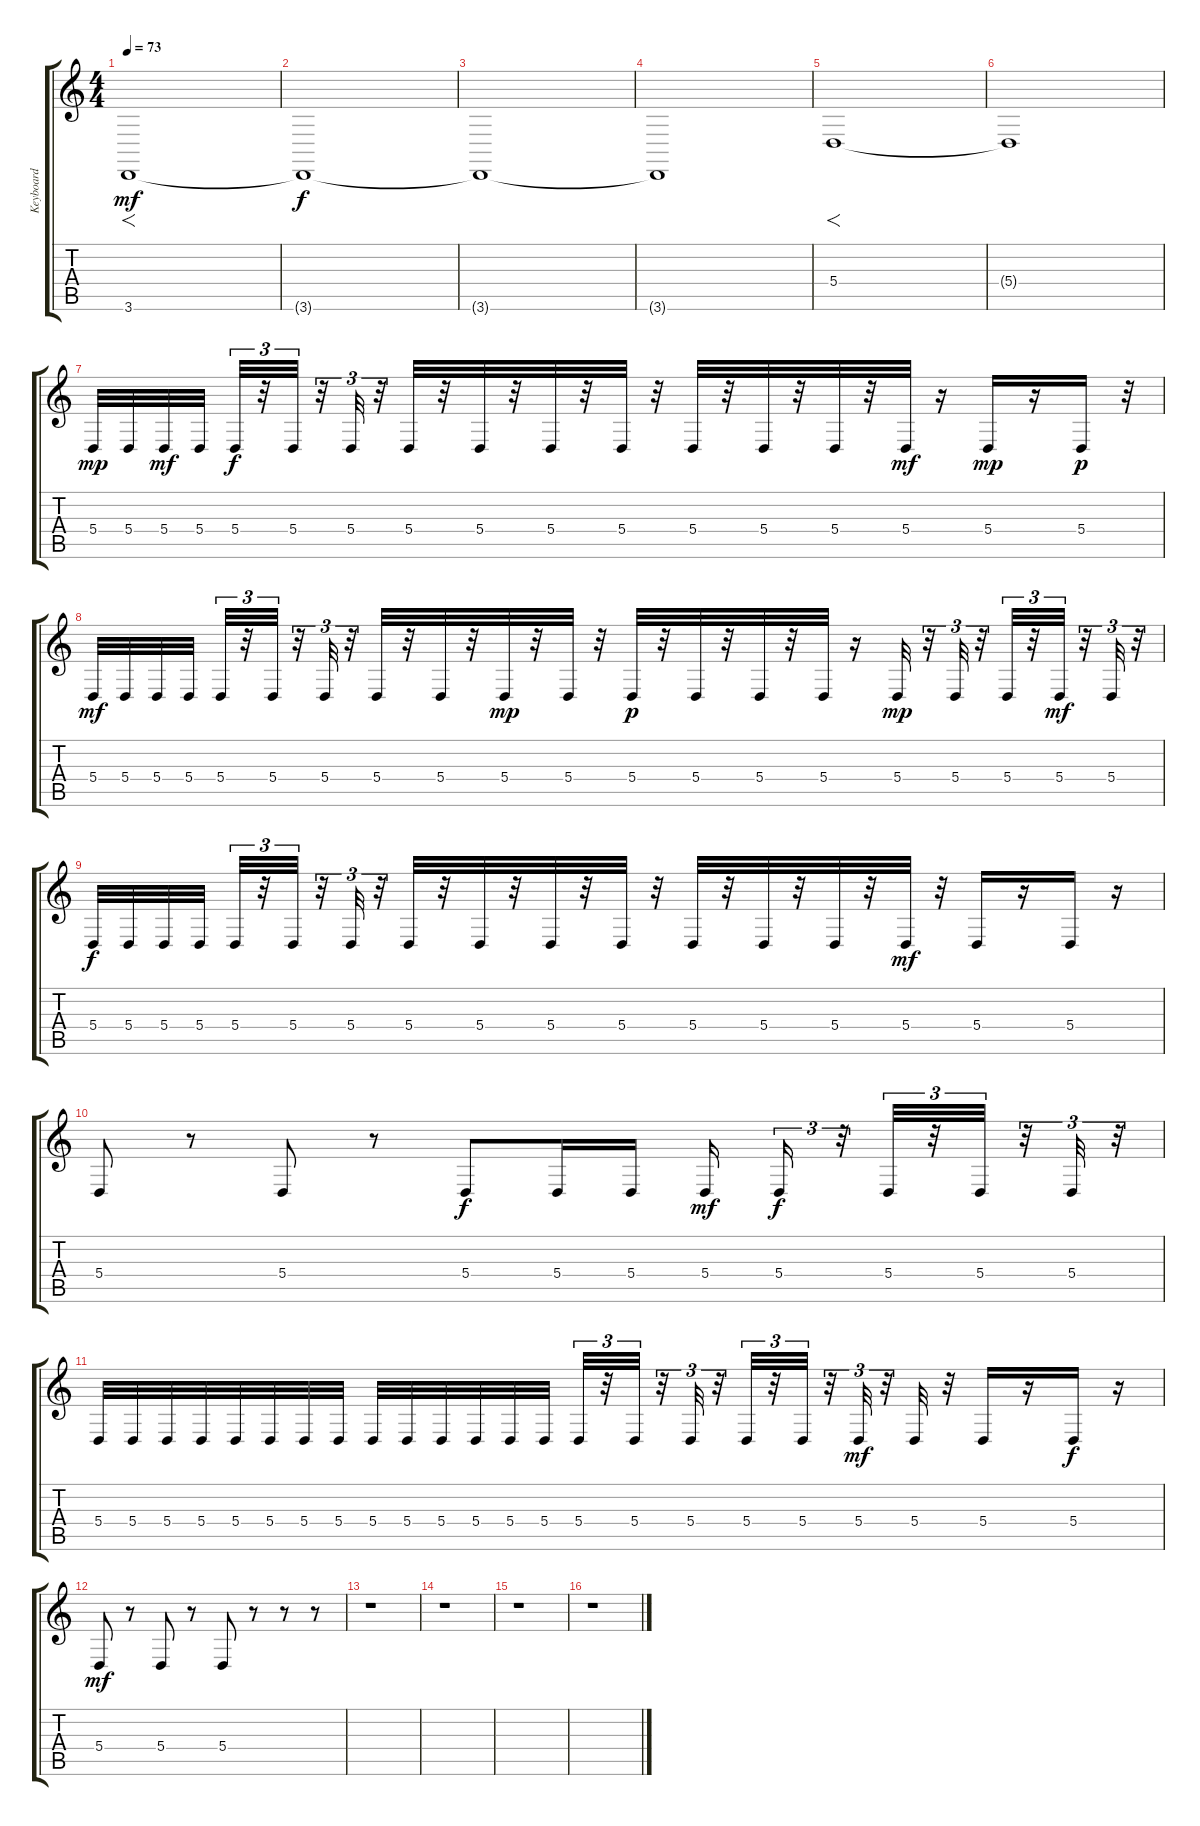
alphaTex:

\track ("Keyboard" "Keyboard") {instrument lead2sawtooth}
\staff {score tabs}
\tuning (B3 Gb3 D3 A2 E2 B1) {hide}
\ts (4 4)
\tempo 73
\clef g2
\ks c
3.6.1{f dy mf instrument lead2sawtooth} |
3.6{t}.1{dy f} |
3.6{t}.1 |
3.6{t}.1 |
5.4.1{f volume 7} |
5.4{t}.1 |
5.4.32{dy mp} 5.4.32 5.4.32{dy mf} 5.4.32 5.4.32{tu (3 2) dy f} r.32{tu (3 2)} 5.4.32{tu (3 2)} r.32{tu (3 2)} 5.4.32{tu (3 2)} r.32{tu (3 2)} 5.4.32 r.32 5.4.32 r.32 5.4.32 r.32 5.4.32 r.32 5.4.32 r.32 5.4.32 r.32 5.4.32 r.32 5.4.32{dy mf} r.16 5.4.16{dy mp} r.16 5.4.16{dy p} r.32 |
5.4.32{dy mf} 5.4.32 5.4.32 5.4.32 5.4.32{tu (3 2)} r.32{tu (3 2)} 5.4.32{tu (3 2)} r.32{tu (3 2)} 5.4.32{tu (3 2)} r.32{tu (3 2)} 5.4.32 r.32 5.4.32 r.32 5.4.32{dy mp} r.32 5.4.32 r.32 5.4.32{dy p} r.32 5.4.32 r.32 5.4.32 r.32 5.4.32 r.16 5.4.32{dy mp} r.32{tu (3 2)} 5.4.32{tu (3 2)} r.32{tu (3 2)} 5.4.32{tu (3 2)} r.32{tu (3 2)} 5.4.32{tu (3 2) dy mf} r.32{tu (3 2)} 5.4.32{tu (3 2)} r.32{tu (3 2)} |
5.4.32{dy f} 5.4.32 5.4.32 5.4.32 5.4.32{tu (3 2)} r.32{tu (3 2)} 5.4.32{tu (3 2)} r.32{tu (3 2)} 5.4.32{tu (3 2)} r.32{tu (3 2)} 5.4.32 r.32 5.4.32 r.32 5.4.32 r.32 5.4.32 r.32 5.4.32 r.32 5.4.32 r.32 5.4.32 r.32 5.4.32{dy mf} r.32 5.4.16 r.16 5.4.16 r.16 |
5.4.8 r.8 5.4.8 r.8 5.4.8{dy f} 5.4.16 5.4.16 5.4.16{dy mf} 5.4.16{tu (3 2) dy f} r.32{tu (3 2)} 5.4.32{tu (3 2)} r.32{tu (3 2)} 5.4.32{tu (3 2)} r.32{tu (3 2)} 5.4.32{tu (3 2)} r.32{tu (3 2)} |
5.4.32 5.4.32 5.4.32 5.4.32 5.4.32 5.4.32 5.4.32 5.4.32 5.4.32 5.4.32 5.4.32 5.4.32 5.4.32 5.4.32 5.4.32{tu (3 2)} r.32{tu (3 2)} 5.4.32{tu (3 2)} r.32{tu (3 2)} 5.4.32{tu (3 2)} r.32{tu (3 2)} 5.4.32{tu (3 2)} r.32{tu (3 2)} 5.4.32{tu (3 2)} r.32{tu (3 2)} 5.4.32{tu (3 2) dy mf} r.32{tu (3 2)} 5.4.32 r.32 5.4.16 r.16 5.4.16{dy f} r.16 |
5.4.8{dy mf} r.8 5.4.8 r.8 5.4.8 r.8 r.8 r.8 |
r.1 |
r.1 |
r.1 |
r.1
